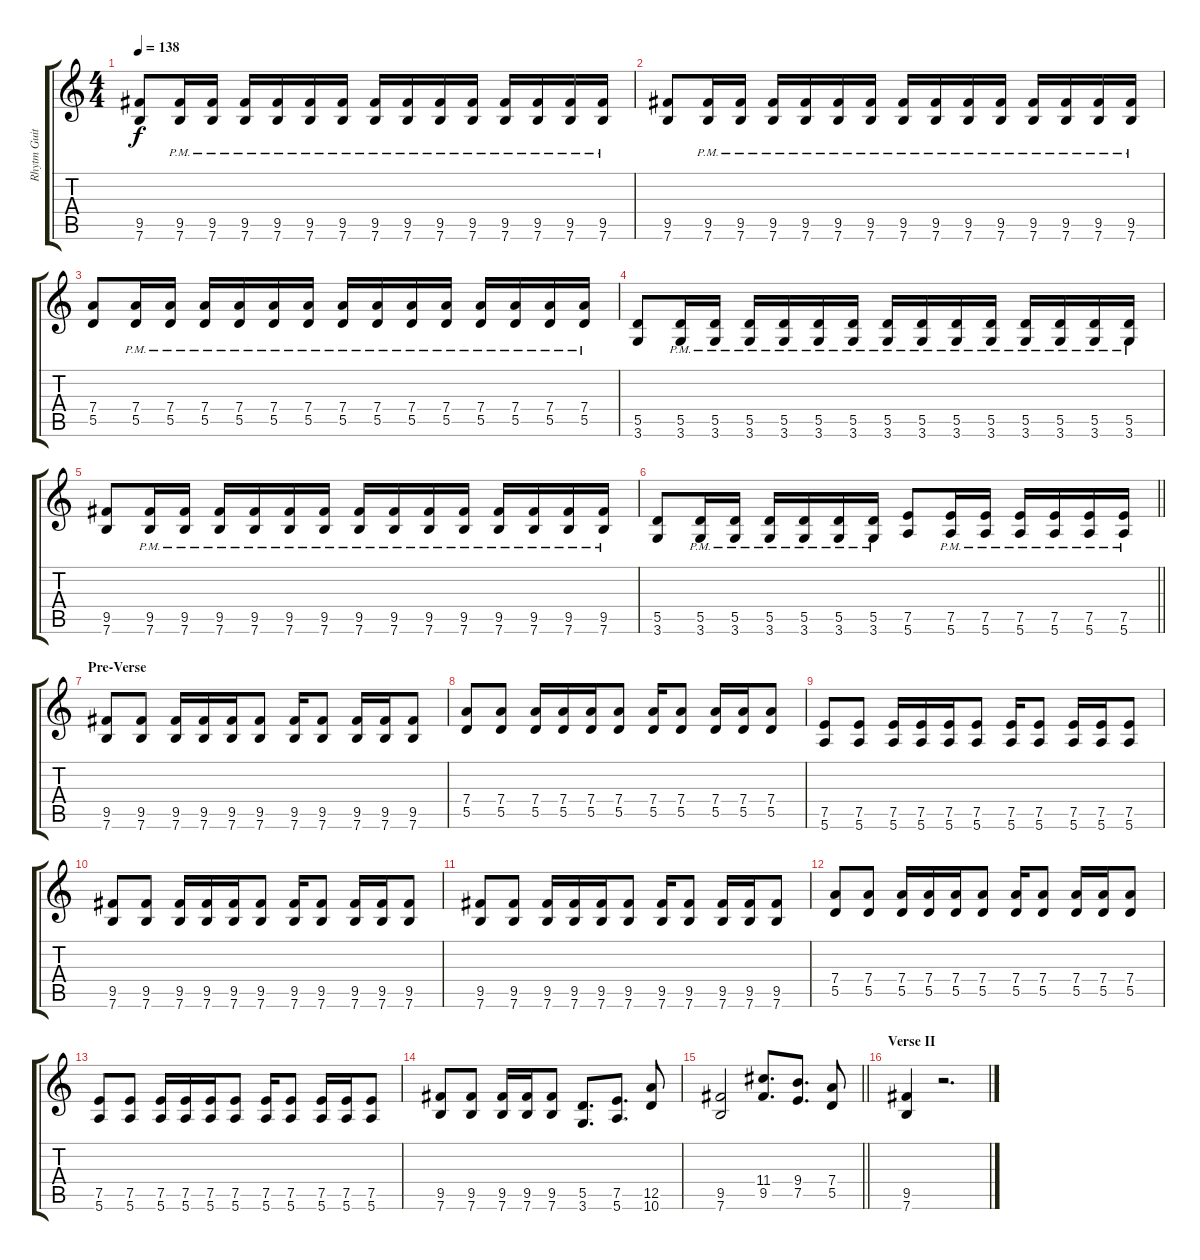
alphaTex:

\track ("Rhytm Guitar" "Rhytm Guit") {instrument distortionguitar}
\staff {score tabs}
\tuning (E4 B3 G3 D3 A2 E2) {hide}
\ts (4 4)
\tempo 138
\clef g2
\ks c
(9.5 7.6).8{dy f} (9.5{pm} 7.6{pm}).16 (9.5{pm} 7.6{pm}).16 (9.5{pm} 7.6{pm}).16 (9.5{pm} 7.6{pm}).16 (9.5{pm} 7.6{pm}).16 (9.5{pm} 7.6{pm}).16 (9.5{pm} 7.6{pm}).16 (9.5{pm} 7.6{pm}).16 (9.5{pm} 7.6{pm}).16 (9.5{pm} 7.6{pm}).16 (9.5{pm} 7.6{pm}).16 (9.5{pm} 7.6{pm}).16 (9.5{pm} 7.6{pm}).16 (9.5{pm} 7.6{pm}).16 |
(9.5 7.6).8 (9.5{pm} 7.6{pm}).16 (9.5{pm} 7.6{pm}).16 (9.5{pm} 7.6{pm}).16 (9.5{pm} 7.6{pm}).16 (9.5{pm} 7.6{pm}).16 (9.5{pm} 7.6{pm}).16 (9.5{pm} 7.6{pm}).16 (9.5{pm} 7.6{pm}).16 (9.5{pm} 7.6{pm}).16 (9.5{pm} 7.6{pm}).16 (9.5{pm} 7.6{pm}).16 (9.5{pm} 7.6{pm}).16 (9.5{pm} 7.6{pm}).16 (9.5{pm} 7.6{pm}).16 |
(7.4 5.5).8 (7.4{pm} 5.5{pm}).16 (7.4{pm} 5.5{pm}).16 (7.4{pm} 5.5{pm}).16 (7.4{pm} 5.5{pm}).16 (7.4{pm} 5.5{pm}).16 (7.4{pm} 5.5{pm}).16 (7.4{pm} 5.5{pm}).16 (7.4{pm} 5.5{pm}).16 (7.4{pm} 5.5{pm}).16 (7.4{pm} 5.5{pm}).16 (7.4{pm} 5.5{pm}).16 (7.4{pm} 5.5{pm}).16 (7.4{pm} 5.5{pm}).16 (7.4{pm} 5.5{pm}).16 |
(5.5 3.6).8 (5.5{pm} 3.6{pm}).16 (5.5{pm} 3.6{pm}).16 (5.5{pm} 3.6{pm}).16 (5.5{pm} 3.6{pm}).16 (5.5{pm} 3.6{pm}).16 (5.5{pm} 3.6{pm}).16 (5.5{pm} 3.6{pm}).16 (5.5{pm} 3.6{pm}).16 (5.5{pm} 3.6{pm}).16 (5.5{pm} 3.6{pm}).16 (5.5{pm} 3.6{pm}).16 (5.5{pm} 3.6{pm}).16 (5.5{pm} 3.6{pm}).16 (5.5{pm} 3.6{pm}).16 |
(9.5 7.6).8 (9.5{pm} 7.6{pm}).16 (9.5{pm} 7.6{pm}).16 (9.5{pm} 7.6{pm}).16 (9.5{pm} 7.6{pm}).16 (9.5{pm} 7.6{pm}).16 (9.5{pm} 7.6{pm}).16 (9.5{pm} 7.6{pm}).16 (9.5{pm} 7.6{pm}).16 (9.5{pm} 7.6{pm}).16 (9.5{pm} 7.6{pm}).16 (9.5{pm} 7.6{pm}).16 (9.5{pm} 7.6{pm}).16 (9.5{pm} 7.6{pm}).16 (9.5{pm} 7.6{pm}).16 |
\barLineRight lightlight
(5.5 3.6).8 (5.5{pm} 3.6{pm}).16 (5.5{pm} 3.6{pm}).16 (5.5{pm} 3.6{pm}).16 (5.5{pm} 3.6{pm}).16 (5.5{pm} 3.6{pm}).16 (5.5{pm} 3.6{pm}).16 (7.5 5.6).8 (7.5{pm} 5.6{pm}).16 (7.5{pm} 5.6{pm}).16 (7.5{pm} 5.6{pm}).16 (7.5{pm} 5.6{pm}).16 (7.5{pm} 5.6{pm}).16 (7.5{pm} 5.6{pm}).16 |
\section ("" "Pre-Verse")
(9.5 7.6).8 (9.5 7.6).8 (9.5 7.6).16 (9.5 7.6).16 (9.5 7.6).16 (9.5 7.6).8 (9.5 7.6).16 (9.5 7.6).8 (9.5 7.6).16 (9.5 7.6).16 (9.5 7.6).8 |
(7.4 5.5).8 (7.4 5.5).8 (7.4 5.5).16 (7.4 5.5).16 (7.4 5.5).16 (7.4 5.5).8 (7.4 5.5).16 (7.4 5.5).8 (7.4 5.5).16 (7.4 5.5).16 (7.4 5.5).8 |
(7.5 5.6).8 (7.5 5.6).8 (7.5 5.6).16 (7.5 5.6).16 (7.5 5.6).16 (7.5 5.6).8 (7.5 5.6).16 (7.5 5.6).8 (7.5 5.6).16 (7.5 5.6).16 (7.5 5.6).8 |
(9.5 7.6).8 (9.5 7.6).8 (9.5 7.6).16 (9.5 7.6).16 (9.5 7.6).16 (9.5 7.6).8 (9.5 7.6).16 (9.5 7.6).8 (9.5 7.6).16 (9.5 7.6).16 (9.5 7.6).8 |
(9.5 7.6).8 (9.5 7.6).8 (9.5 7.6).16 (9.5 7.6).16 (9.5 7.6).16 (9.5 7.6).8 (9.5 7.6).16 (9.5 7.6).8 (9.5 7.6).16 (9.5 7.6).16 (9.5 7.6).8 |
(7.4 5.5).8 (7.4 5.5).8 (7.4 5.5).16 (7.4 5.5).16 (7.4 5.5).16 (7.4 5.5).8 (7.4 5.5).16 (7.4 5.5).8 (7.4 5.5).16 (7.4 5.5).16 (7.4 5.5).8 |
(7.5 5.6).8 (7.5 5.6).8 (7.5 5.6).16 (7.5 5.6).16 (7.5 5.6).16 (7.5 5.6).8 (7.5 5.6).16 (7.5 5.6).8 (7.5 5.6).16 (7.5 5.6).16 (7.5 5.6).8 |
(9.5 7.6).8 (9.5 7.6).8 (9.5 7.6).16 (9.5 7.6).16 (9.5 7.6).8 (5.5 3.6).8{d} (7.5 5.6).8{d} (12.5 10.6).8 |
\barLineRight lightlight
(9.5 7.6).2 (11.4 9.5).8{d} (9.4 7.5).8{d} (7.4 5.5).8 |
\section ("" "Verse II")
(9.5 7.6).4 r.2{d}
